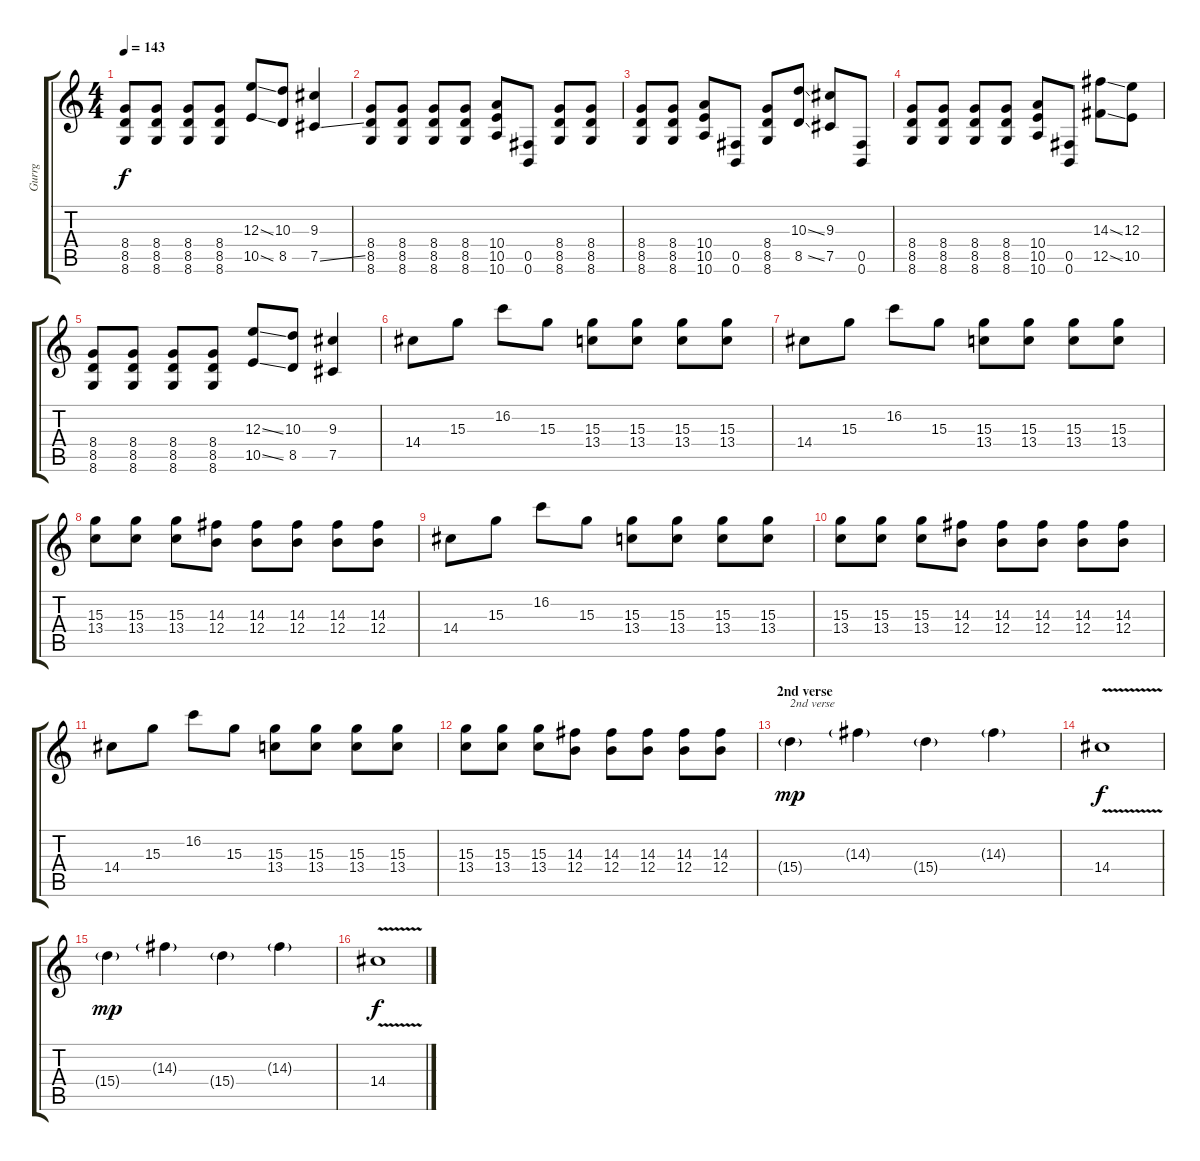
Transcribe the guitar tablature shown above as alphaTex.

\track ("Gurrg" "Gurrg") {instrument distortionguitar}
\staff {score tabs}
\tuning (Db4 Ab3 E3 B2 Gb2 B1) {hide}
\ts (4 4)
\tempo 143
\clef g2
\ks c
(8.4 8.5 8.6).8{dy f} (8.4 8.5 8.6).8 (8.4 8.5 8.6).8 (8.4 8.5 8.6).8 (12.3{ss} 10.5{ss}).8 (10.3 8.5).8 (9.3 7.5{ss}).4 |
(8.4 8.5 8.6).8 (8.4 8.5 8.6).8 (8.4 8.5 8.6).8 (8.4 8.5 8.6).8 (10.4 10.5 10.6).8 (0.5 0.6).8 (8.4 8.5 8.6).8 (8.4 8.5 8.6).8 |
(8.4 8.5 8.6).8 (8.4 8.5 8.6).8 (10.4 10.5 10.6).8 (0.5 0.6).8 (8.4 8.5 8.6).8 (10.3{ss} 8.5{ss}).8 (9.3 7.5).8 (0.5 0.6).8 |
(8.4 8.5 8.6).8 (8.4 8.5 8.6).8 (8.4 8.5 8.6).8 (8.4 8.5 8.6).8 (10.4 10.5 10.6).8 (0.5 0.6).8 (14.3{ss} 12.5{ss}).8 (12.3 10.5).8 |
(8.4 8.5 8.6).8 (8.4 8.5 8.6).8 (8.4 8.5 8.6).8 (8.4 8.5 8.6).8 (12.3{ss} 10.5{ss}).8 (10.3 8.5).8 (9.3 7.5).4 |
14.4.8 15.3.8 16.2.8 15.3.8 (15.3 13.4).8 (15.3 13.4).8 (15.3 13.4).8 (15.3 13.4).8 |
14.4.8 15.3.8 16.2.8 15.3.8 (15.3 13.4).8 (15.3 13.4).8 (15.3 13.4).8 (15.3 13.4).8 |
(15.3 13.4).8 (15.3 13.4).8 (15.3 13.4).8 (14.3 12.4).8 (14.3 12.4).8 (14.3 12.4).8 (14.3 12.4).8 (14.3 12.4).8 |
14.4.8 15.3.8 16.2.8 15.3.8 (15.3 13.4).8 (15.3 13.4).8 (15.3 13.4).8 (15.3 13.4).8 |
(15.3 13.4).8 (15.3 13.4).8 (15.3 13.4).8 (14.3 12.4).8 (14.3 12.4).8 (14.3 12.4).8 (14.3 12.4).8 (14.3 12.4).8 |
14.4.8 15.3.8 16.2.8 15.3.8 (15.3 13.4).8 (15.3 13.4).8 (15.3 13.4).8 (15.3 13.4).8 |
(15.3 13.4).8 (15.3 13.4).8 (15.3 13.4).8 (14.3 12.4).8 (14.3 12.4).8 (14.3 12.4).8 (14.3 12.4).8 (14.3 12.4).8 |
\section ("" "2nd verse")
15.4{g}.4{txt "2nd verse" dy mp} 14.3{g}.4 15.4{g}.4 14.3{g}.4 |
14.4{v}.1{dy f} |
15.4{g}.4{dy mp} 14.3{g}.4 15.4{g}.4 14.3{g}.4 |
14.4{v}.1{dy f}
